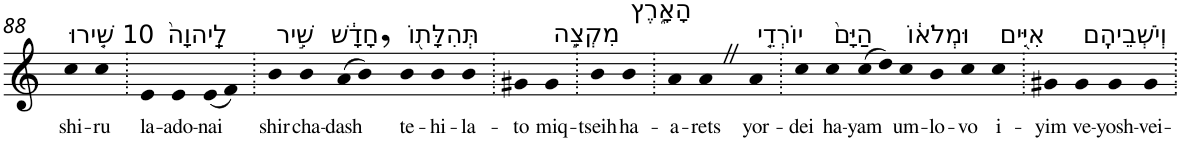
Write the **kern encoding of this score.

**kern	**text
*part1	*part1
*staff1	*staff1
*I"Piano	*
*I'Pno	*
!!LO:PB:g=z
*clefG2	*
*k[]	*
=88	=88
!LO:TX:a:t=10 שִׁ֤ירוּ	!
!	!LO:LY:b
4cc	shi-
!	!LO:LY:b
4cc	-ru
=89.	=89.
!LO:TX:a:t=לַֽיהוָה֙	!
!	!LO:LY:b
4e	la-
!	!LO:LY:b
4e	-ado-
!	!LO:LY:b
(8e	-nai
8f)	.
=90.	=90.
!LO:TX:a:t=שִׁ֣יר	!
!	!LO:LY:b
4b	shir
!LO:TX:a:t=חָדָ֔שׁ	!
!	!LO:LY:b
4b	cha-
!	!LO:LY:b
(8a	-dash
8b,)	.
!LO:TX:a:t=תְּהִלָּת֖וֹ	!
!	!LO:LY:b
4b	te-
!	!LO:LY:b
4b	-hi-
!	!LO:LY:b
4b	-la-
=91.	=91.
!	!LO:LY:b
4g#X	-to
!LO:TX:a:t=מִקְצֵ֣ה	!
!	!LO:LY:b
4g#	miq-
=92.	=92.
!	!LO:LY:b
4b	-tseih
!LO:TX:a:t=הָאָ֑רֶץ	!
!	!LO:LY:b
4b	ha-
=93.	=93.
!	!LO:LY:b
4a	-a-
!	!LO:LY:b
4aZ	-rets
!LO:TX:a:t=יוֹרְדֵ֤י	!
!	!LO:LY:b
4a	yor-
=94.	=94.
!	!LO:LY:b
4cc	-dei
!LO:TX:a:t=הַיָּם֙	!
!	!LO:LY:b
4cc	ha-
!	!LO:LY:b
(8cc	-yam
8dd)	.
!LO:TX:a:t=וּמְלֹא֔וֹ	!
!	!LO:LY:b
4cc	um-
!	!LO:LY:b
4b	-lo-
!	!LO:LY:b
4cc	-vo
!LO:TX:a:t=אִיִּ֖ים	!
!	!LO:LY:b
4cc	i-
=95.	=95.
!	!LO:LY:b
4g#X	-yim
!LO:TX:a:t=וְיֹשְׁבֵיהֶֽם	!
!	!LO:LY:b
4g#	ve-
!	!LO:LY:b
4g#	-yosh-
!	!LO:LY:b
4g#	-vei-
=.	=.
*-	*-
